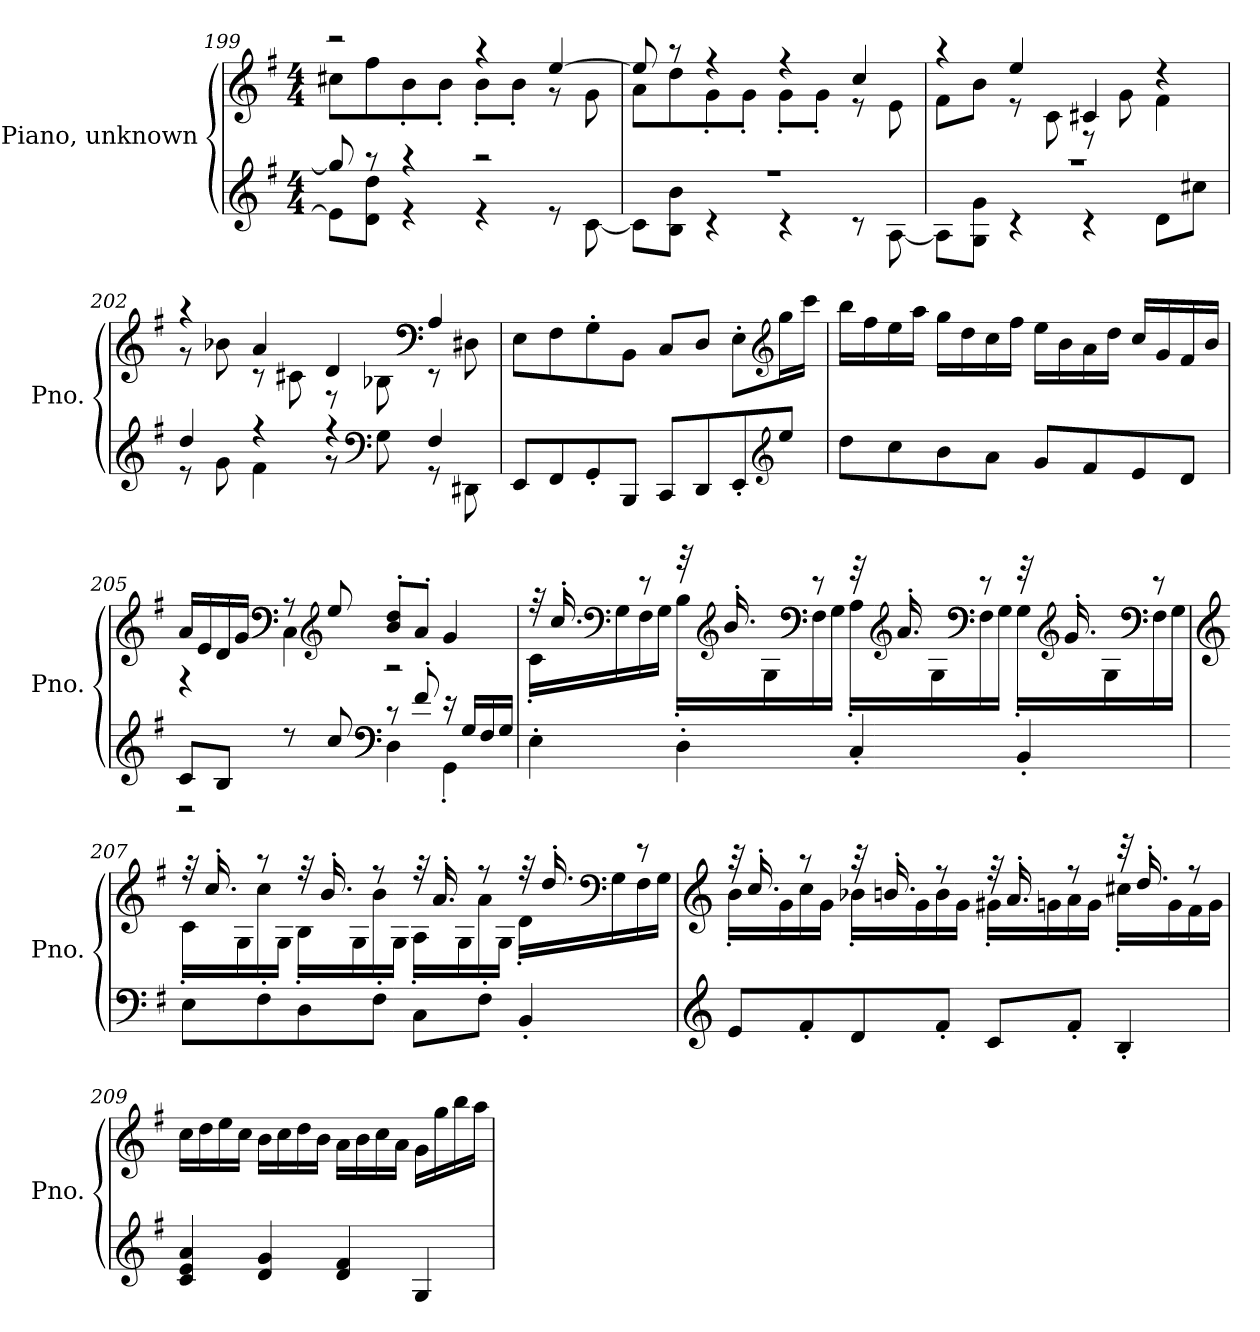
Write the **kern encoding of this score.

**kern	**kern
*part1	*part1
*staff2	*staff1
*I"Piano, unknown	*
*I'Pno.	*
*clefG2	*clefG2
*k[f#]	*k[f#]
*M4/4	*M4/4
=199	=199
*^	*^
8gg/]	8e\L]	2r	8cc#X\L
8r	8d\ 8dd\J	.	8ff#\
4r	4r	.	8b'\
.	.	.	8b'\J
2r	4r	4r	8b'\L
.	.	.	8b'\J
.	8r	[4ee/	8r
.	[8c\	.	8g\
=200	=200	=200	=200
1r	8c\L]	8ee/]	8a\L
.	8B\ 8b\J	8r	8dd\
.	4r	4r	8g'\
.	.	.	8g'\J
.	4r	4r	8g'\L
.	.	.	8g'\J
.	8r	4cc/	8r
.	[8A\	.	8e\
=201	=201	=201	=201
1r	8A\L]	4r	8f#\L
.	8G\ 8g\J	.	8b\J
.	4r	4ee/	8r
.	.	.	8c\
.	4r	4c#X/	8r
.	.	.	8g\
.	8d\L	4r	4f#\
.	8cc#X\J	.	.
!!LO:LB:g=z	!!
=202	=202	=202	=202
4dd/	8r	4r	8r
.	8g\	.	8b-X\
4r	4f#\	4a/	8r
.	.	.	8c#X\
4r	8r	4d/	8r
*clefF4	*	*	*
.	8G\	.	8B-X\
*	*	*clefF4	*
4F#/	8r	4A/	8r
.	8DD#X\	.	8D#X\
*v	*v	*	*
*	*v	*v
=203	=203
8EE/L	8E\L
8FF#/	8F#\
8GG'/	8G'\
8BBB/J	8BB\J
8CC/L	8C/L
8DD/	8D/J
8EE'/	8E'\L
*clefG2	*clefG2
8ee/J	16gg\L
.	16ccc\JJ
=204	=204
8dd\L	16bb\LL
.	16ff#\
8cc\	16ee\
.	16aa\JJ
8b\	16gg\LL
.	16dd\
8a\J	16cc\
.	16ff#\JJ
8g/L	16ee\LL
.	16b\
8f#/	16a\
.	16dd\JJ
8e/	16cc/LL
.	16g/
8d/J	16f#/
.	16b/JJ
!!LO:LB:g=z
=205	=205
*^	*^
8c/L	2r	16a/LL	4r
.	.	16e/	.
8B/J	.	16d/	.
.	.	16g/JJ	.
*	*	*clefF4	*
8r	.	8r	4C\
*	*	*clefG2	*
8cc/	.	8ee/	.
*clefF4	*	*	*
8r	4D\	8b/' 8dd/'L	2r
8f#'/	.	8a'/J	.
16r	4GG'\	4g/	.
16G/LL	.	.	.
16F#/	.	.	.
16G/JJ	.	.	.
*v	*v	*	*
!!LO:PB:g=z	!!
=206	=206	=206
4E'\	32r	16c'\LL
.	16.cc'/	.
*	*clefF4	*
.	.	16G\
.	8r	16F#\
.	.	16G\JJ
4D'\	32r	16B'\LL
*	*clefG2	*
.	16.b'/	.
.	.	16G\
*	*clefF4	*
.	8r	16F#\
.	.	16G\JJ
4C'/	32r	16A'\LL
*	*clefG2	*
.	16.a'/	.
.	.	16G\
*	*clefF4	*
.	8r	16F#\
.	.	16G\JJ
4BB'/	32r	16G'\LL
*	*clefG2	*
.	16.g'/	.
.	.	16G\
*	*clefF4	*
.	8r	16F#\
.	.	16G\JJ
!!LO:LB:g=z	!!
=207	=207	=207
*	*clefG2	*
8E\L	32r	16c'\LL
.	16.cc'/	.
.	.	16G\
8F#'\	8r	16cc\
.	.	16G\JJ
8D\	32r	16B'\LL
.	16.b'/	.
.	.	16G\
8F#'\J	8r	16b\
.	.	16G\JJ
8C\L	32r	16A'\LL
.	16.a'/	.
.	.	16G\
8F#'\J	8r	16a\
.	.	16G\JJ
4BB'/	32r	16d'\LL
.	16.dd'/	.
*	*clefF4	*
.	.	16G\
.	8r	16F#\
.	.	16G\JJ
!!LO:LB:g=z	!!
=208	=208	=208
*clefG2	*clefG2	*
8e/L	32r	16b'\LL
.	16.cc'/	.
.	.	16g\
8f#'/	8r	16cc\
.	.	16g\JJ
8d/	32r	16b-X'\LL
.	16.bn'/	.
.	.	16g\
8f#'/J	8r	16b\
.	.	16g\JJ
8c/L	32r	16g#X'\LL
.	16.a'/	.
.	.	16gn\
8f#'/J	8r	16a\
.	.	16g\JJ
4B'/	32r	16cc#X'\LL
.	16.dd'/	.
.	.	16g\
.	8r	16f#\
.	.	16g\JJ
*	*v	*v
=209	=209
4c/ 4e/ 4a/	16cc\LL
.	16dd\
.	16ee\
.	16cc\JJ
4d/ 4g/	16b\LL
.	16cc\
.	16dd\
.	16b\JJ
4d/ 4f#/	16a\LL
.	16b\
.	16cc\
.	16a\JJ
4G/	16g\LL
.	16gg\
.	16bb\
.	16aa\JJ
=	=
*-	*-
